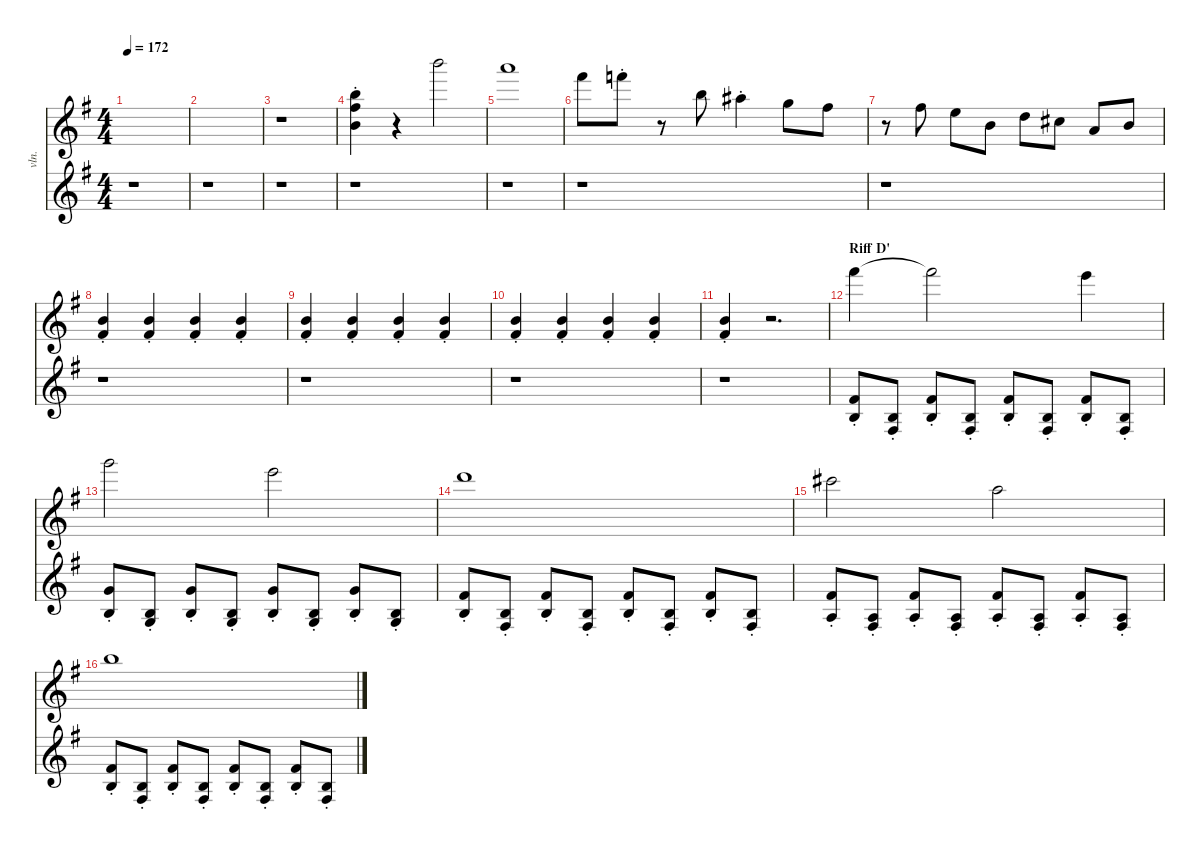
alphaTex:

\defaultSystemsLayout 4
\hideDynamics
\bracketExtendMode nobrackets
\otherSystemsTrackNameOrientation horizontal
\track ("Strings" "vln.") {instrument stringensemble1}
\staff {score}
\tuning (E5 A4 D4 G3)
\ts (4 4)
\tempo 172
\clef g2
\ks eminor
|
|
r.1 |
(16.3{st acc #} 16.4{st acc forcenatural} 14.2{st acc forcenatural}).4 r.4 19.1{acc forcenatural}.2 |
17.1{acc forcenatural}.1 |
14.1{acc #}.8 13.1{st acc forcenatural}.8{dy ff} r.8 7.1{acc forcenatural}.8{dy fff} 6.1{st acc #}.4{dy ff} 3.1{acc forcenatural}.8{dy fff} 2.1{acc #}.8{dy ff} |
r.8 2.1{acc #}.8{dy fff} 0.1{acc forcenatural}.8 2.2{acc forcenatural}.8 5.2{acc forcenatural}.8 4.2{acc #}.8 7.3{acc forcenatural}.8 2.2{acc forcenatural}.8{dy ff} |
(4.3{st acc #} 2.2{st acc forcenatural}).4{dy fff} (4.3{st acc #} 2.2{st acc forcenatural}).4 (4.3{st acc #} 2.2{st acc forcenatural}).4 (4.3{st acc #} 2.2{st acc forcenatural}).4 |
(4.3{st acc #} 2.2{st acc forcenatural}).4 (4.3{st acc #} 2.2{st acc forcenatural}).4 (4.3{st acc #} 2.2{st acc forcenatural}).4 (4.3{st acc #} 2.2{st acc forcenatural}).4 |
(4.3{st acc #} 2.2{st acc forcenatural}).4 (4.3{st acc #} 2.2{st acc forcenatural}).4 (4.3{st acc #} 2.2{st acc forcenatural}).4 (4.3{st acc #} 2.2{st acc forcenatural}).4 |
(4.3{st acc #} 2.2{st acc forcenatural}).4 r.2{d} |
\section ("" "Riff D'")
14.1{acc #}.4 14.1{t acc #}.2{dy f} 12.1{acc forcenatural}.4 |
15.1{acc forcenatural}.2 12.1{acc forcenatural}.2 |
10.1{acc forcenatural}.1 |
9.1{acc #}.2 5.1{acc forcenatural}.2 |
7.1{acc forcenatural}.1
\staff {score}
\tuning (G2 D2 A1 E1 B0)
\clef g2
\ottava regular
\simile none
\ks eminor
r.1{dy p} |
r.1 |
r.1 |
r.1 |
r.1 |
r.1 |
r.1 |
r.1 |
r.1 |
r.1 |
r.1 |
(21.2{st acc forcenatural} 23.1{st acc #}).8{dy fff} (21.3{st acc #} 21.2{st acc forcenatural}).8 (21.2{st acc forcenatural} 23.1{st acc #}).8 (21.3{st acc #} 21.2{st acc forcenatural}).8 (21.2{st acc forcenatural} 23.1{st acc #}).8 (21.3{st acc #} 21.2{st acc forcenatural}).8 (21.2{st acc forcenatural} 23.1{st acc #}).8 (21.3{st acc #} 21.2{st acc forcenatural}).8 |
(21.2{st acc forcenatural} 24.1{st acc forcenatural}).8 (22.3{st acc forcenatural} 21.2{st acc forcenatural}).8 (21.2{st acc forcenatural} 24.1{st acc forcenatural}).8 (22.3{st acc forcenatural} 21.2{st acc forcenatural}).8 (21.2{st acc forcenatural} 24.1{st acc forcenatural}).8 (22.3{st acc forcenatural} 21.2{st acc forcenatural}).8 (21.2{st acc forcenatural} 24.1{st acc forcenatural}).8 (22.3{st acc forcenatural} 21.2{st acc forcenatural}).8 |
(21.2{st acc forcenatural} 23.1{st acc #}).8 (21.3{st acc #} 21.2{st acc forcenatural}).8 (21.2{st acc forcenatural} 23.1{st acc #}).8 (21.3{st acc #} 21.2{st acc forcenatural}).8 (21.2{st acc forcenatural} 23.1{st acc #}).8 (21.3{st acc #} 21.2{st acc forcenatural}).8 (21.2{st acc forcenatural} 23.1{st acc #}).8 (21.3{st acc #} 21.2{st acc forcenatural}).8 |
(24.3{st acc forcenatural} 23.1{st acc #}).8 (26.4{st acc #} 24.3{st acc forcenatural}).8 (24.3{st acc forcenatural} 23.1{st acc #}).8 (26.4{st acc #} 24.3{st acc forcenatural}).8 (24.3{st acc forcenatural} 23.1{st acc #}).8 (26.4{st acc #} 24.3{st acc forcenatural}).8 (24.3{st acc forcenatural} 23.1{st acc #}).8 (26.4{st acc #} 24.3{st acc forcenatural}).8 |
(21.2{st acc forcenatural} 23.1{st acc #}).8 (21.3{st acc #} 21.2{st acc forcenatural}).8 (21.2{st acc forcenatural} 23.1{st acc #}).8 (21.3{st acc #} 21.2{st acc forcenatural}).8 (21.2{st acc forcenatural} 23.1{st acc #}).8 (21.3{st acc #} 21.2{st acc forcenatural}).8 (21.2{st acc forcenatural} 23.1{st acc #}).8 (21.3{st acc #} 21.2{st acc forcenatural}).8
